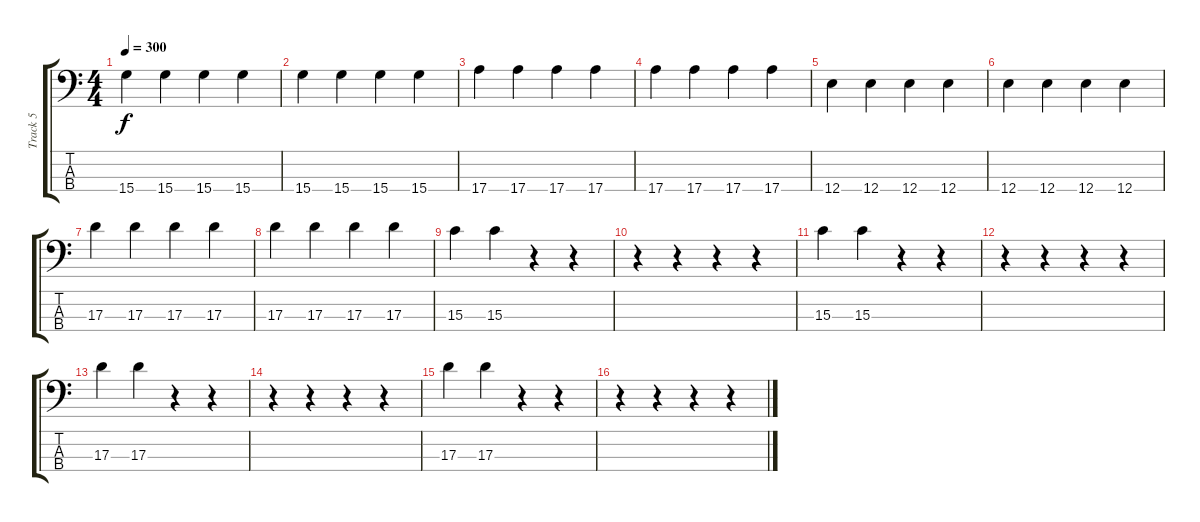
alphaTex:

\track ("Track 5" "Track 5") {instrument electricbassfinger}
\staff {score tabs}
\tuning (G2 D2 A1 E1) {hide}
\ts (4 4)
\tempo 300
\clef f4
\ks c
15.4.4{dy f} 15.4.4 15.4.4 15.4.4 |
15.4.4 15.4.4 15.4.4 15.4.4 |
17.4.4 17.4.4 17.4.4 17.4.4 |
17.4.4 17.4.4 17.4.4 17.4.4 |
12.4.4 12.4.4 12.4.4 12.4.4 |
12.4.4 12.4.4 12.4.4 12.4.4 |
17.3.4 17.3.4 17.3.4 17.3.4 |
17.3.4 17.3.4 17.3.4 17.3.4 |
15.3.4 15.3.4 r.4 r.4 |
r.4 r.4 r.4 r.4 |
15.3.4 15.3.4 r.4 r.4 |
r.4 r.4 r.4 r.4 |
17.3.4 17.3.4 r.4 r.4 |
r.4 r.4 r.4 r.4 |
17.3.4 17.3.4 r.4 r.4 |
r.4 r.4 r.4 r.4
